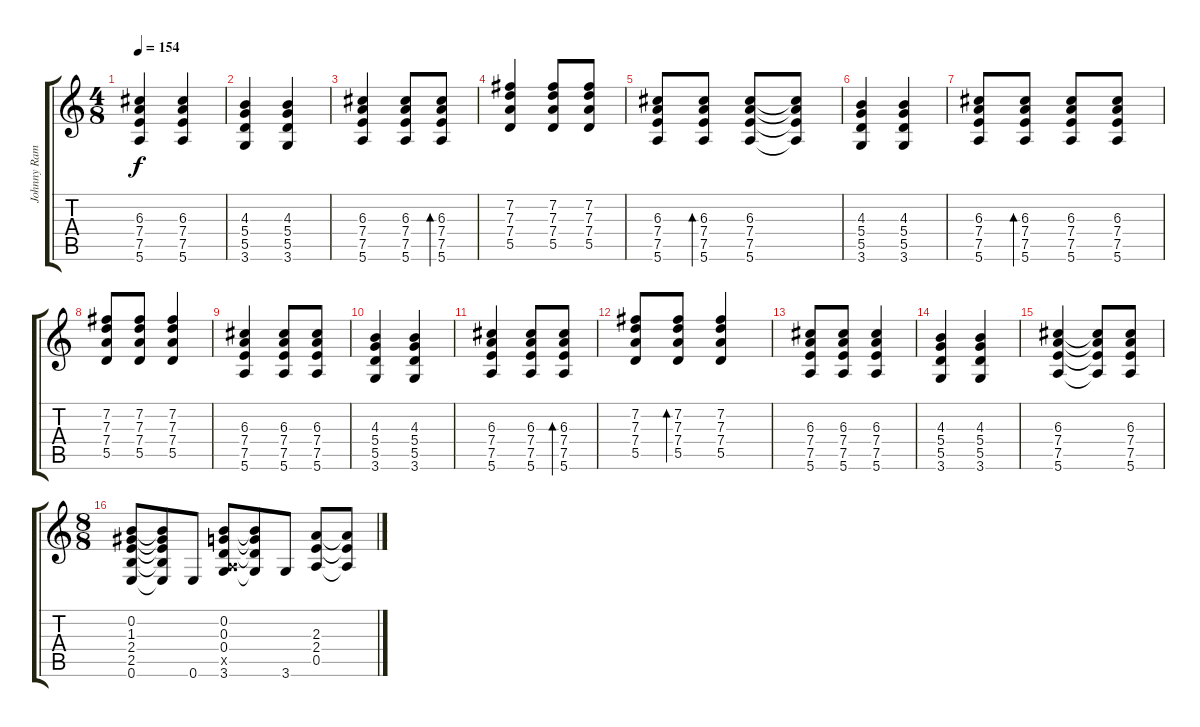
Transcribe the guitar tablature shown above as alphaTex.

\track ("Johnny Ramone - Guitar 1" "Johnny Ram") {instrument distortionguitar}
\staff {score tabs}
\tuning (E4 B3 G3 D3 A2 E2) {hide}
\ts (4 8)
\tempo 154
\clef g2
\ks c
(6.3 7.4 7.5 5.6).4{dy f} (6.3 7.4 7.5 5.6).4 |
(4.3 5.4 5.5 3.6).4 (4.3 5.4 5.5 3.6).4 |
(6.3 7.4 7.5 5.6).4 (6.3 7.4 7.5 5.6).8 (6.3 7.4 7.5 5.6).8{bd 240} |
(7.2 7.3 7.4 5.5).4 (7.2 7.3 7.4 5.5).8 (7.2 7.3 7.4 5.5).8 |
(6.3 7.4 7.5 5.6).8 (6.3 7.4 7.5 5.6).8{bd 240} (6.3 7.4 7.5 5.6).8 (6.3{t} 7.4{t} 7.5{t} 5.6{t}).8 |
(4.3 5.4 5.5 3.6).4 (4.3 5.4 5.5 3.6).4 |
(6.3 7.4 7.5 5.6).8 (6.3 7.4 7.5 5.6).8{bd 240} (6.3 7.4 7.5 5.6).8 (6.3 7.4 7.5 5.6).8 |
(7.2 7.3 7.4 5.5).8 (7.2 7.3 7.4 5.5).8 (7.2 7.3 7.4 5.5).4 |
(6.3 7.4 7.5 5.6).4 (6.3 7.4 7.5 5.6).8 (6.3 7.4 7.5 5.6).8 |
(4.3 5.4 5.5 3.6).4 (4.3 5.4 5.5 3.6).4 |
(6.3 7.4 7.5 5.6).4 (6.3 7.4 7.5 5.6).8 (6.3 7.4 7.5 5.6).8{bd 240} |
(7.2 7.3 7.4 5.5).8 (7.2 7.3 7.4 5.5).8{bd 240} (7.2 7.3 7.4 5.5).4 |
(6.3 7.4 7.5 5.6).8 (6.3 7.4 7.5 5.6).8 (6.3 7.4 7.5 5.6).4 |
(4.3 5.4 5.5 3.6).4 (4.3 5.4 5.5 3.6).4 |
(6.3 7.4 7.5 5.6).4 (6.3{t} 7.4{t} 7.5{t} 5.6{t}).8 (6.3 7.4 7.5 5.6).8 |
\ts (8 8)
(0.2 1.3 2.4 2.5 0.6).8 (0.2{t} 1.3{t} 2.4{t} 2.5{t} 0.6{t}).8 0.6.8 (0.2 0.3 0.4 0.5{x} 3.6).8 (0.2{t} 0.3{t} 0.4{t} 3.6{t}).8 3.6.8 (2.3 2.4 0.5).8 (2.3{t} 2.4{t} 0.5{t}).8
